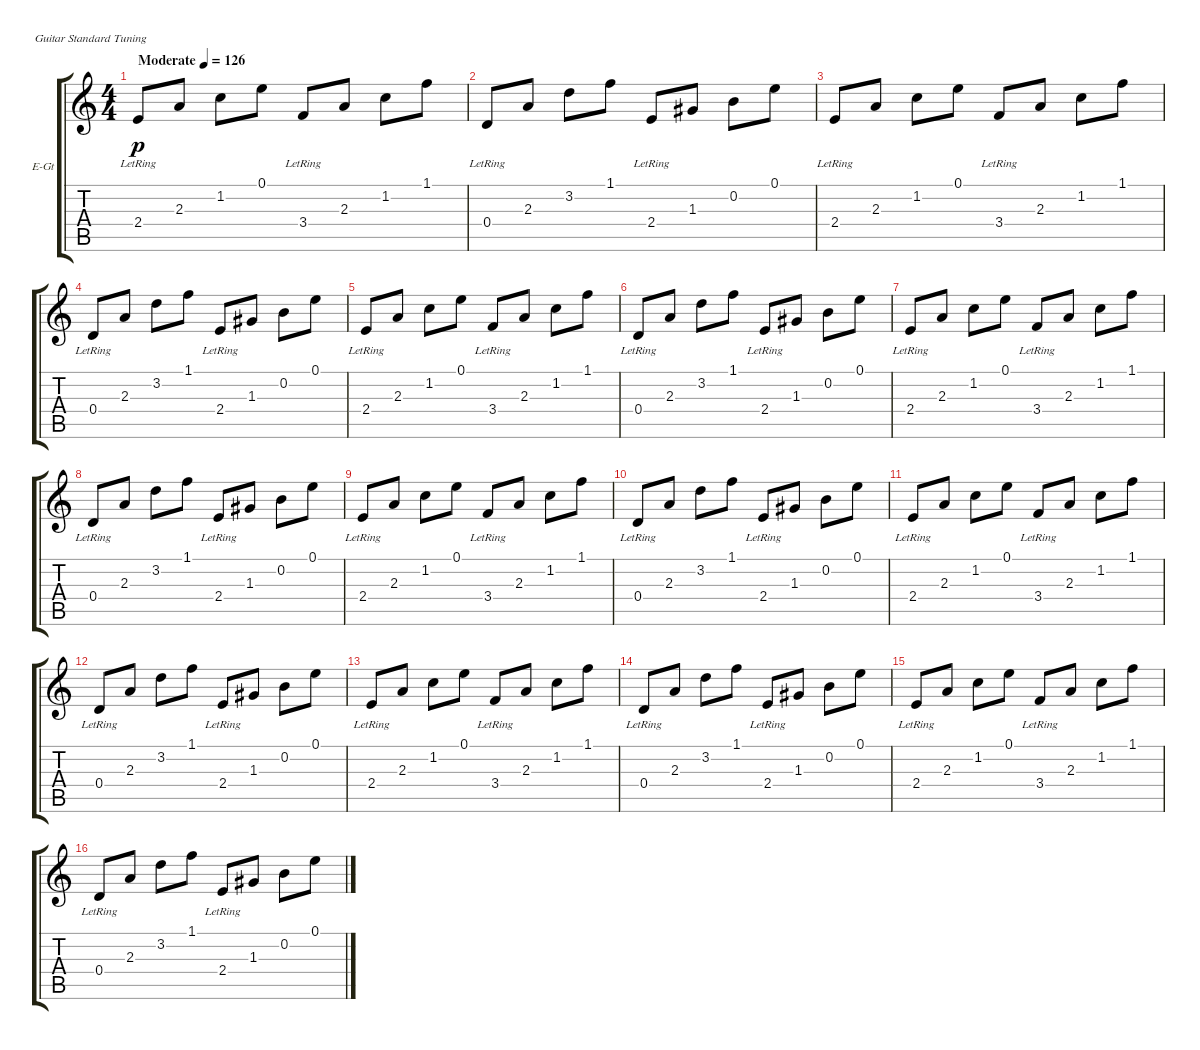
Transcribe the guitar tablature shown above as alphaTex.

\bracketExtendMode groupsimilarinstruments
\firstSystemTrackNameOrientation horizontal
\otherSystemsTrackNameOrientation horizontal
\track ("Гитара" "E-Gt") {instrument electricguitarclean}
\staff {score tabs}
\tuning (E4 B3 G3 D3 A2 E2)
\ts (4 4)
\beaming (8 2 2 2 2)
\tempo (126 "Moderate")
\clef g2
\ks c
2.4{lr}.8{dy p instrument electricguitarclean} 2.3.8 1.2.8 0.1.8 3.4{lr}.8 2.3.8 1.2.8 1.1.8 |
0.4{lr}.8 2.3.8 3.2.8 1.1.8 2.4{lr}.8 1.3.8 0.2.8 0.1.8 |
2.4{lr}.8 2.3.8 1.2.8 0.1.8 3.4{lr}.8 2.3.8 1.2.8 1.1.8 |
0.4{lr}.8 2.3.8 3.2.8 1.1.8 2.4{lr}.8 1.3.8 0.2.8 0.1.8 |
2.4{lr}.8 2.3.8 1.2.8 0.1.8 3.4{lr}.8 2.3.8 1.2.8 1.1.8 |
0.4{lr}.8 2.3.8 3.2.8 1.1.8 2.4{lr}.8 1.3.8 0.2.8 0.1.8 |
2.4{lr}.8 2.3.8 1.2.8 0.1.8 3.4{lr}.8 2.3.8 1.2.8 1.1.8 |
0.4{lr}.8 2.3.8 3.2.8 1.1.8 2.4{lr}.8 1.3.8 0.2.8 0.1.8 |
2.4{lr}.8 2.3.8 1.2.8 0.1.8 3.4{lr}.8 2.3.8 1.2.8 1.1.8 |
0.4{lr}.8 2.3.8 3.2.8 1.1.8 2.4{lr}.8 1.3.8 0.2.8 0.1.8 |
2.4{lr}.8 2.3.8 1.2.8 0.1.8 3.4{lr}.8 2.3.8 1.2.8 1.1.8 |
0.4{lr}.8 2.3.8 3.2.8 1.1.8 2.4{lr}.8 1.3.8 0.2.8 0.1.8 |
2.4{lr}.8 2.3.8 1.2.8 0.1.8 3.4{lr}.8 2.3.8 1.2.8 1.1.8 |
0.4{lr}.8 2.3.8 3.2.8 1.1.8 2.4{lr}.8 1.3.8 0.2.8 0.1.8 |
2.4{lr}.8 2.3.8 1.2.8 0.1.8 3.4{lr}.8 2.3.8 1.2.8 1.1.8 |
0.4{lr}.8 2.3.8 3.2.8 1.1.8 2.4{lr}.8 1.3.8 0.2.8 0.1.8
